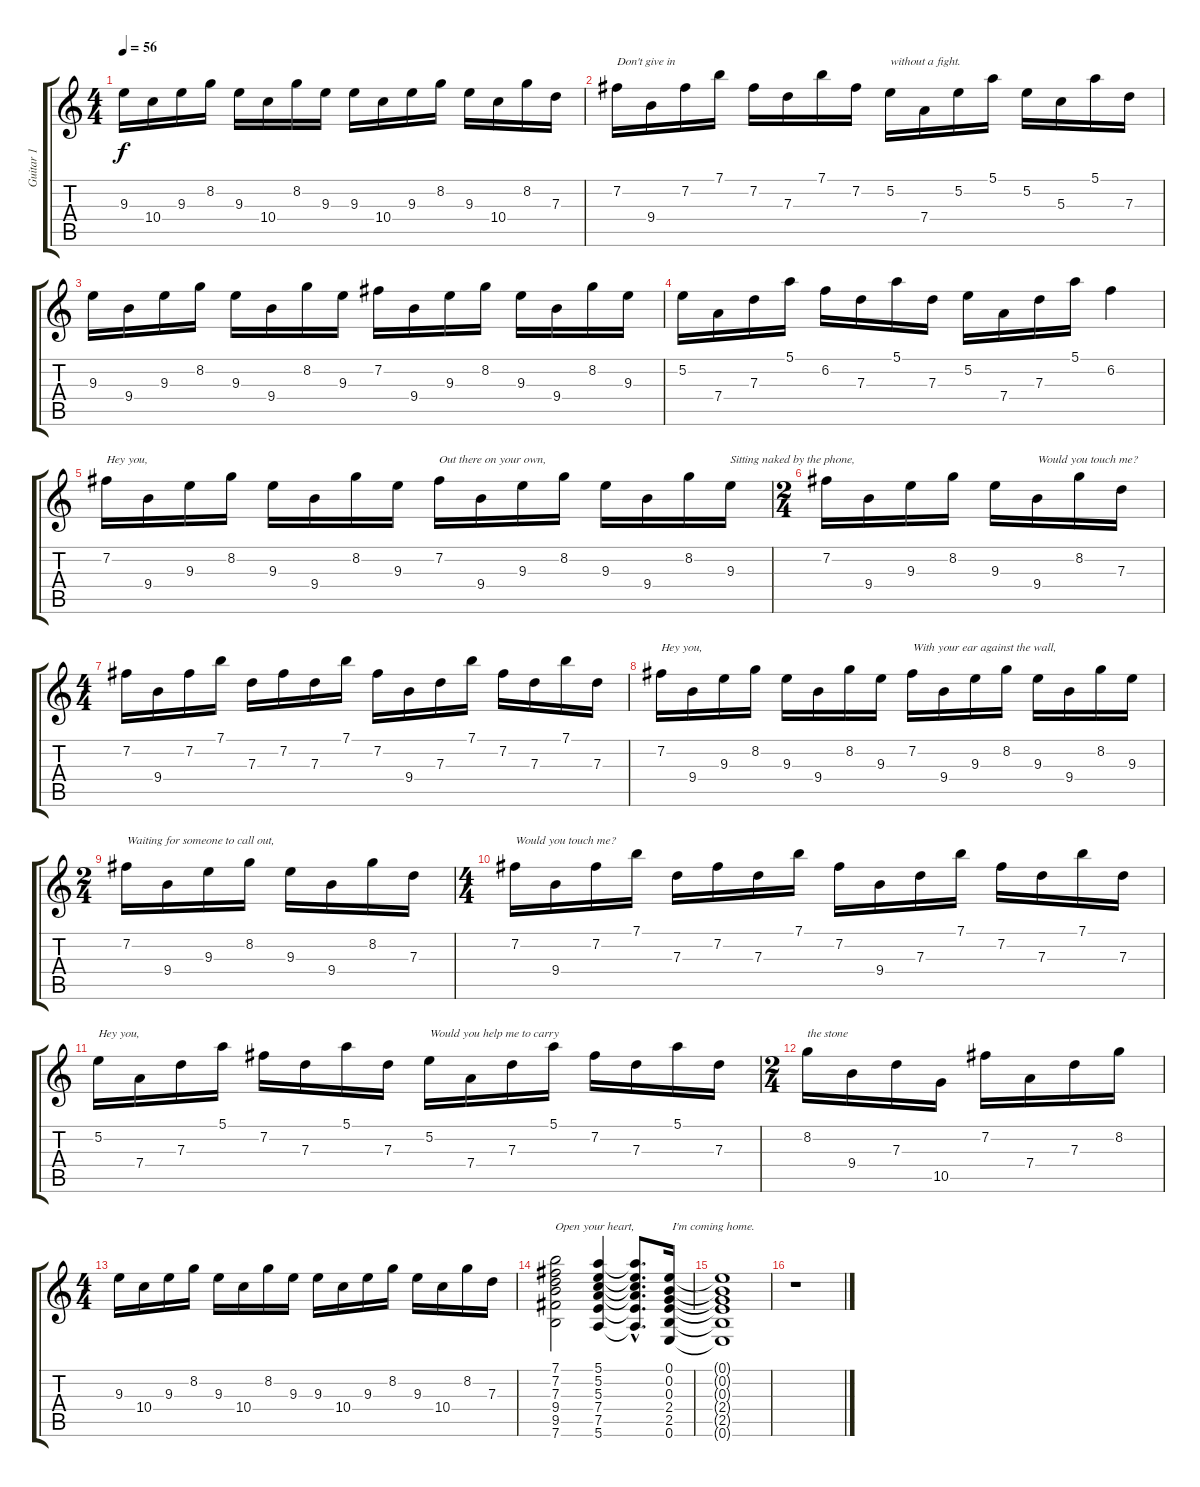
\track ("Guitar 1" "Guitar 1") {instrument acousticguitarsteel}
\staff {score tabs}
\tuning (E4 B3 G3 D3 A2 E2) {hide}
\ts (4 4)
\tempo 56
\clef g2
\ks c
9.3.16{dy f} 10.4.16 9.3.16 8.2.16 9.3.16 10.4.16 8.2.16 9.3.16 9.3.16 10.4.16 9.3.16 8.2.16 9.3.16 10.4.16 8.2.16 7.3.16 |
7.2.16{txt "Don't give in"} 9.4.16 7.2.16 7.1.16 7.2.16 7.3.16 7.1.16 7.2.16 5.2.16{txt "without a fight."} 7.4.16 5.2.16 5.1.16 5.2.16 5.3.16 5.1.16 7.3.16 |
9.3.16 9.4.16 9.3.16 8.2.16 9.3.16 9.4.16 8.2.16 9.3.16 7.2.16 9.4.16 9.3.16 8.2.16 9.3.16 9.4.16 8.2.16 9.3.16 |
5.2.16 7.4.16 7.3.16 5.1.16 6.2.16 7.3.16 5.1.16 7.3.16 5.2.16 7.4.16 7.3.16 5.1.16 6.2.4 |
7.2.16{txt "Hey you,"} 9.4.16 9.3.16 8.2.16 9.3.16 9.4.16 8.2.16 9.3.16 7.2.16{txt "Out there on your own,"} 9.4.16 9.3.16 8.2.16 9.3.16 9.4.16 8.2.16 9.3.16{txt "Sitting naked by the phone,"} |
\ts (2 4)
7.2.16 9.4.16 9.3.16 8.2.16 9.3.16 9.4.16{txt "Would you touch me?"} 8.2.16 7.3.16 |
\ts (4 4)
7.2.16 9.4.16 7.2.16 7.1.16 7.3.16 7.2.16 7.3.16 7.1.16 7.2.16 9.4.16 7.3.16 7.1.16 7.2.16 7.3.16 7.1.16 7.3.16 |
7.2.16{txt "Hey you,"} 9.4.16 9.3.16 8.2.16 9.3.16 9.4.16 8.2.16 9.3.16 7.2.16{txt "With your ear against the wall,"} 9.4.16 9.3.16 8.2.16 9.3.16 9.4.16 8.2.16 9.3.16 |
\ts (2 4)
7.2.16{txt "Waiting for someone to call out,"} 9.4.16 9.3.16 8.2.16 9.3.16 9.4.16 8.2.16 7.3.16 |
\ts (4 4)
7.2.16{txt "Would you touch me?"} 9.4.16 7.2.16 7.1.16 7.3.16 7.2.16 7.3.16 7.1.16 7.2.16 9.4.16 7.3.16 7.1.16 7.2.16 7.3.16 7.1.16 7.3.16 |
5.2.16{txt "Hey you,"} 7.4.16 7.3.16 5.1.16 7.2.16 7.3.16 5.1.16 7.3.16 5.2.16{txt "Would you help me to carry"} 7.4.16 7.3.16 5.1.16 7.2.16 7.3.16 5.1.16 7.3.16 |
\ts (2 4)
8.2.16{txt "the stone"} 9.4.16 7.3.16 10.5.16 7.2.16 7.4.16 7.3.16 8.2.16 |
\ts (4 4)
9.3.16 10.4.16 9.3.16 8.2.16 9.3.16 10.4.16 8.2.16 9.3.16 9.3.16 10.4.16 9.3.16 8.2.16 9.3.16 10.4.16 8.2.16 7.3.16 |
(7.1 7.2 7.3 9.4 9.5 7.6).2{txt "Open your heart,"} (5.1 5.2 5.3 7.4 7.5 5.6).4 (5.1{hac t} 5.2{hac t} 5.3{hac t} 7.4{hac t} 7.5{hac t} 5.6{hac t}).8{d} (0.1 0.2 0.3 2.4 2.5 0.6).16{txt " I'm coming home."} |
(0.1{t} 0.2{t} 0.3{t} 2.4{t} 2.5{t} 0.6{t}).1 |
r.1
